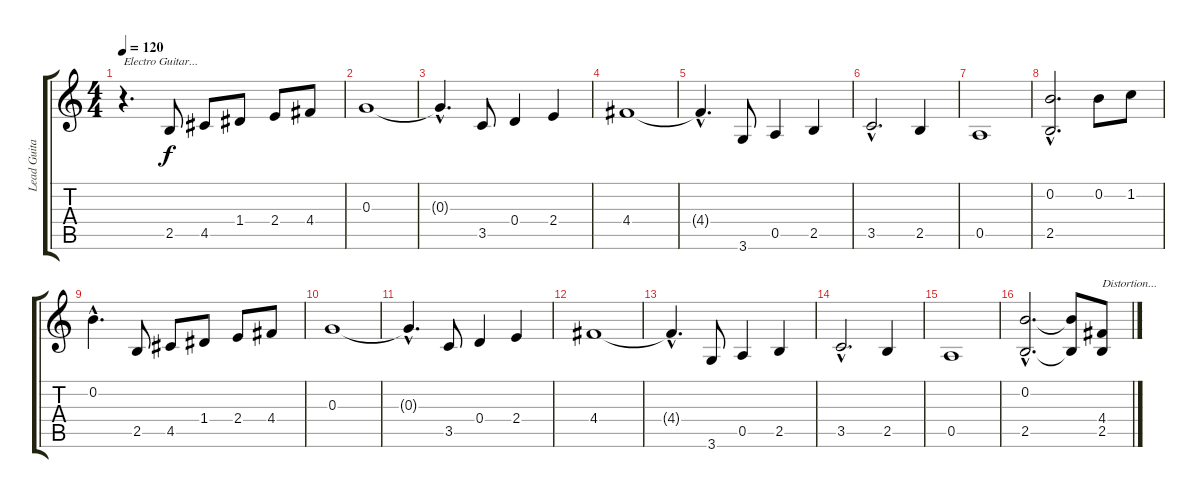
\track ("Lead Guitar" "Lead Guita") {instrument distortionguitar}
\staff {score tabs}
\tuning (E4 B3 G3 D3 A2 E2) {hide}
\ts (4 4)
\tempo 120
\clef g2
\ks c
r.4{d txt "Electro Guitar..." dy f instrument electricguitarclean} 2.5.8 4.5.8 1.4.8 2.4.8 4.4.8 |
0.3.1 |
0.3{hac t}.4{d} 3.5.8 0.4.4 2.4.4 |
4.4.1 |
4.4{hac t}.4{d} 3.6.8 0.5.4 2.5.4 |
3.5{hac}.2{d} 2.5.4 |
0.5.1 |
(0.2{hac} 2.5{hac}).2{d} 0.2.8 1.2.8 |
0.2{hac}.4{d} 2.5.8 4.5.8 1.4.8 2.4.8 4.4.8 |
0.3.1 |
0.3{hac t}.4{d} 3.5.8 0.4.4 2.4.4 |
4.4.1 |
4.4{hac t}.4{d} 3.6.8 0.5.4 2.5.4 |
3.5{hac}.2{d} 2.5.4 |
0.5.1 |
(0.2{hac} 2.5{hac}).2{d} (0.2{t} 2.5{t}).8 (4.4 2.5).8{txt "Distortion..."}
